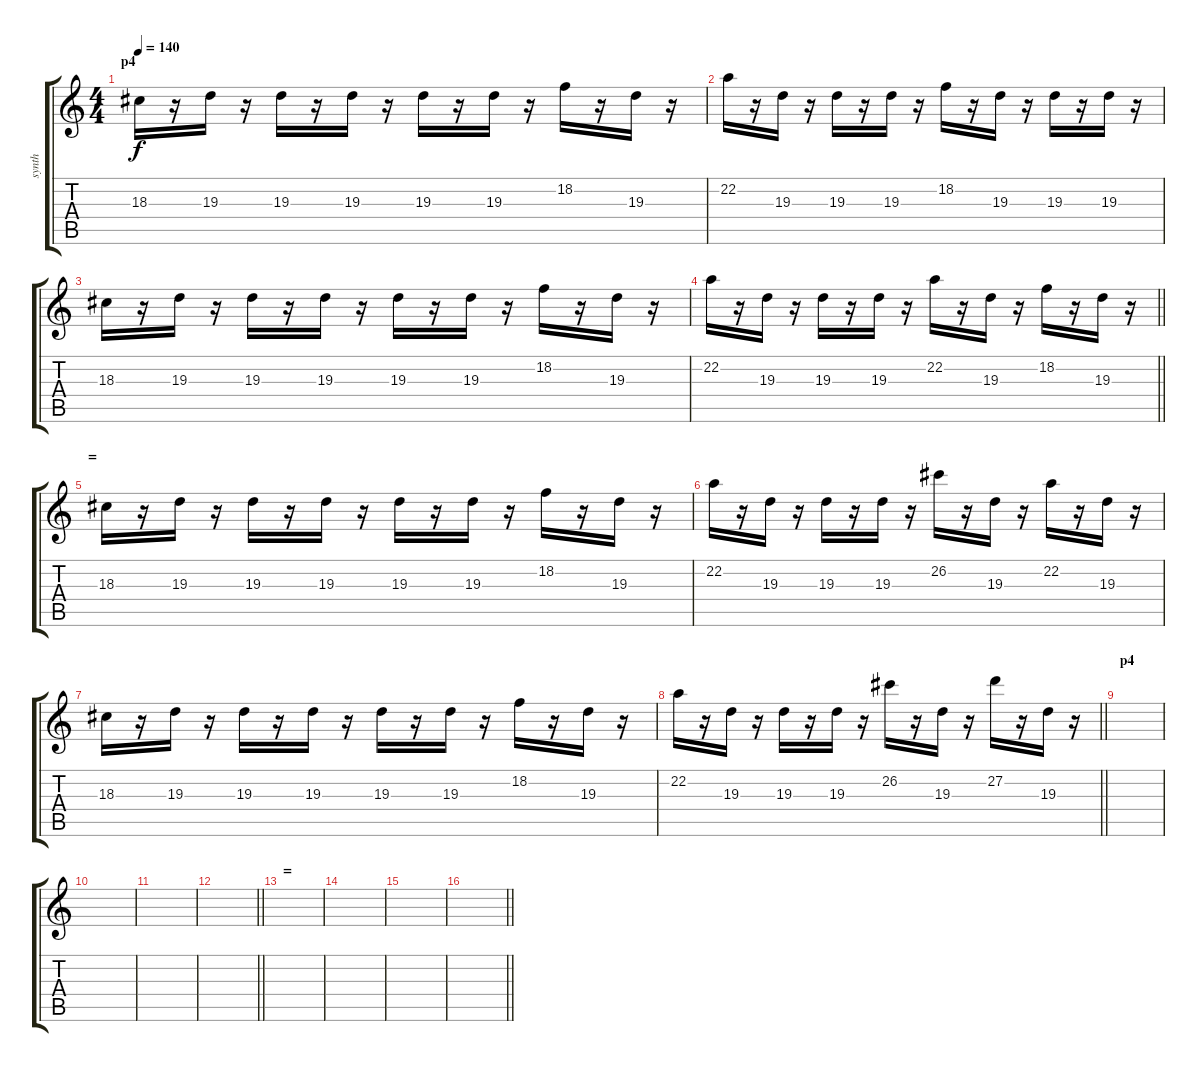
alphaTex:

\track ("synth" "synth") {instrument pad1newage}
\staff {score tabs}
\tuning (E4 B3 G3 D3 A2 E2) {hide}
\ts (4 4)
\section ("" "p4")
\tempo 140
\clef g2
\ks c
18.3.16{dy f} r.16 19.3.16 r.16 19.3.16 r.16 19.3.16 r.16 19.3.16 r.16 19.3.16 r.16 18.2.16 r.16 19.3.16 r.16 |
22.2.16 r.16 19.3.16 r.16 19.3.16 r.16 19.3.16 r.16 18.2.16 r.16 19.3.16 r.16 19.3.16 r.16 19.3.16 r.16 |
18.3.16 r.16 19.3.16 r.16 19.3.16 r.16 19.3.16 r.16 19.3.16 r.16 19.3.16 r.16 18.2.16 r.16 19.3.16 r.16 |
\barLineRight lightlight
22.2.16 r.16 19.3.16 r.16 19.3.16 r.16 19.3.16 r.16 22.2.16 r.16 19.3.16 r.16 18.2.16 r.16 19.3.16 r.16 |
\section ("" "=")
18.3.16 r.16 19.3.16 r.16 19.3.16 r.16 19.3.16 r.16 19.3.16 r.16 19.3.16 r.16 18.2.16 r.16 19.3.16 r.16 |
22.2.16 r.16 19.3.16 r.16 19.3.16 r.16 19.3.16 r.16 26.2.16 r.16 19.3.16 r.16 22.2.16 r.16 19.3.16 r.16 |
18.3.16 r.16 19.3.16 r.16 19.3.16 r.16 19.3.16 r.16 19.3.16 r.16 19.3.16 r.16 18.2.16 r.16 19.3.16 r.16 |
\barLineRight lightlight
22.2.16 r.16 19.3.16 r.16 19.3.16 r.16 19.3.16 r.16 26.2.16 r.16 19.3.16 r.16 27.2.16 r.16 19.3.16 r.16 |
\section ("" "p4")
|
|
|
\barLineRight lightlight
|
\section ("" "=")
|
|
|
\barLineRight lightlight
